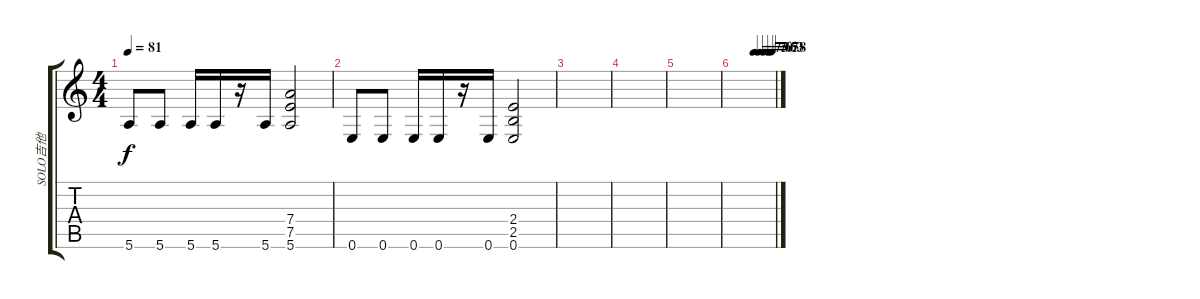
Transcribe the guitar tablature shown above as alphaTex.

\track ("SOLO吉他" "SOLO吉他") {instrument overdrivenguitar}
\staff {score tabs}
\tuning (E4 B3 G3 D3 A2 E2) {hide}
\ts (4 4)
\tempo 81
\clef g2
\ks c
5.6.8{dy f} 5.6.8 5.6.16 5.6.16 r.16 5.6.16 (7.4 7.5 5.6).2 |
0.6.8 0.6.8 0.6.16 0.6.16 r.16 0.6.16 (2.4 2.5 0.6).2 |
|
|
|
\tempo (75 0.5)
\tempo (70 0.625)
\tempo (67 0.75)
\tempo (63 0.875)
\tempo (58 0.9375)
